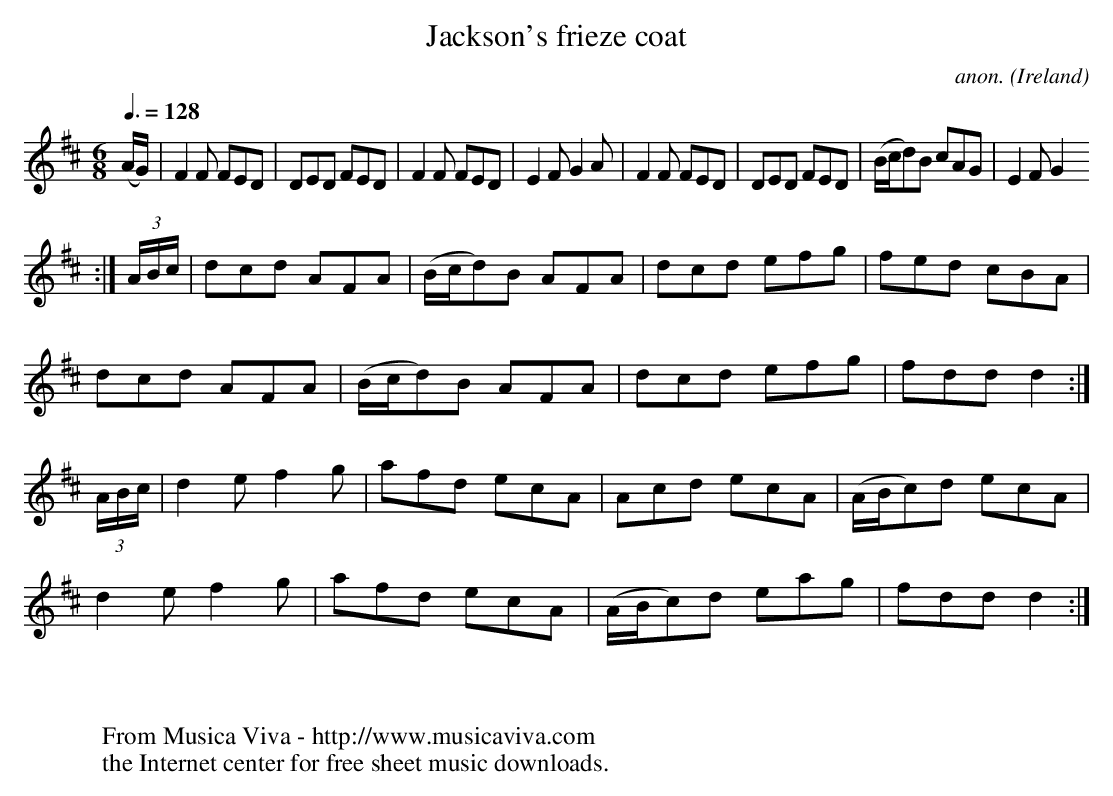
X:1
T: Jackson's frieze coat
C: anon.
O: Ireland
7.abc
M: 6/8
L: 1/8
Q: 3/8=128
K: D
(A/G/)|F2F FED|DED FED|F2F FED|E2F G2A|F2F FED|DED FED|(B/c/d)B cAG|E2FG2
:|
(3A/B/c/|dcd AFA|(B/c/d)B AFA|dcd efg|fed cBA|
dcd AFA|(B/c/d)B AFA|dcd efg|fdd d2:|
(3A/B/c/|d2e f2g|afd ecA|Acd ecA|(A/B/c)d ecA|
d2e f2g|afd ecA|(A/B/c)d eag|fdd d2:|
W:
W:
W: From Musica Viva - http://www.musicaviva.com
W: the Internet center for free sheet music downloads.
